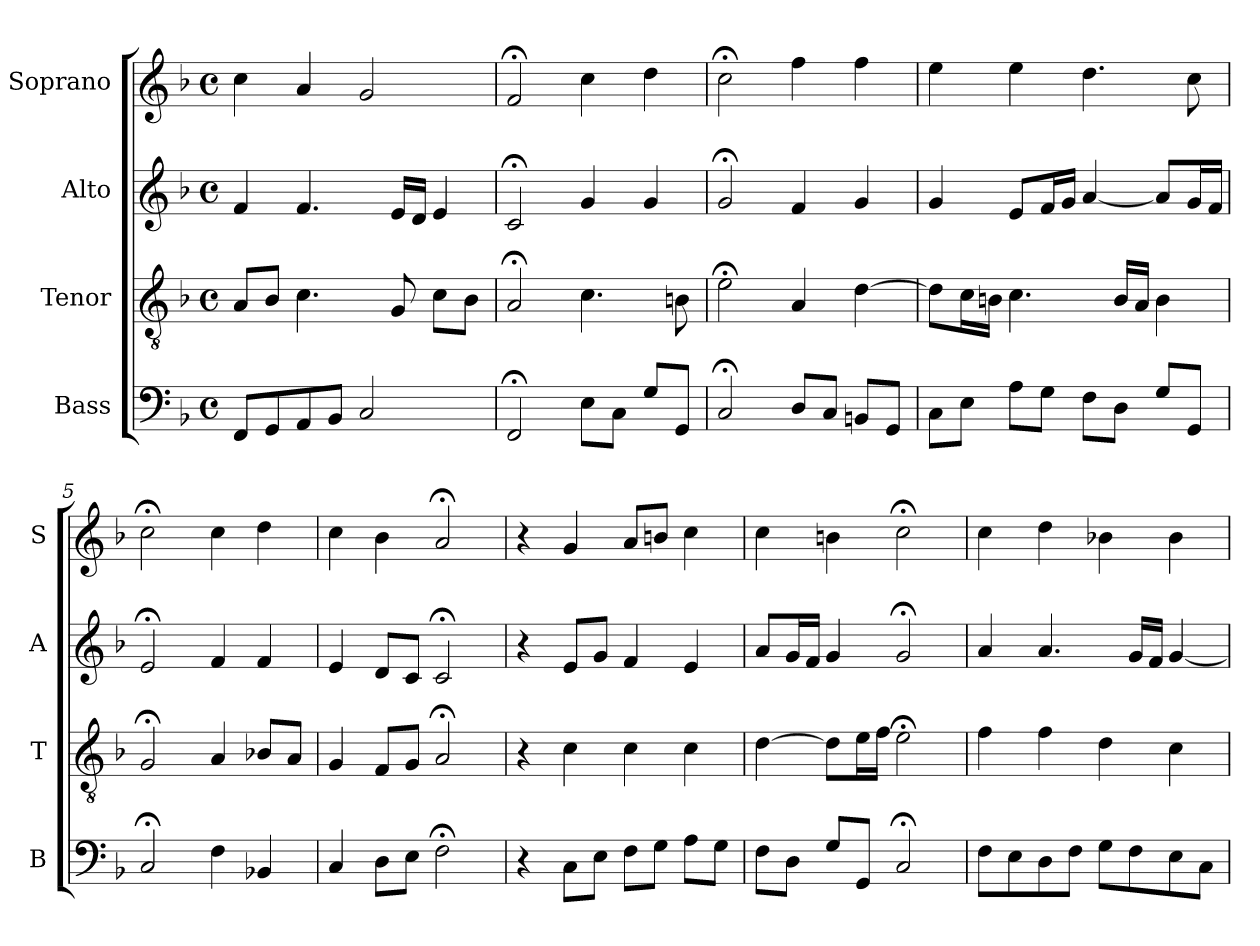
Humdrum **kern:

**kern	**kern	**kern	**kern
*part4	*part3	*part2	*part1
*staff4	*staff3	*staff2	*staff1
*I"Bass	*I"Tenor	*I"Alto	*I"Soprano
*I'B	*I'T	*I'A	*I'S
*clefF4	*clefGv2	*clefG2	*clefG2
*k[b-]	*k[b-]	*k[b-]	*k[b-]
*F:	*F:	*F:	*F:
*M4/4	*M4/4	*M4/4	*M4/4
*met(c)	*met(c)	*met(c)	*met(c)
*MM100	*MM100	*MM100	*MM100
=1	=1	=1	=1
8FFL	8AL	4f	4cc
8GG	8B-J	.	.
8AA	4.c	4.f	4a
8BB-J	.	.	.
2C	.	.	2g
.	8G	16eLL	.
.	.	16dJJ	.
.	8cL	4e	.
.	8B-J	.	.
=2	=2	=2	=2
2FF;<	2A;<	2c;<	2f;<
8EL	4.c	4g	4cc
8CJ	.	.	.
8GL	.	4g	4dd
8GGJ	8Bn	.	.
=3	=3	=3	=3
2C;<	2e;<	2g;<	2cc;<
8DL	4A	4f	4ff
8CJ	.	.	.
8BBnL	[4d	4g	4ff
8GGJ	.	.	.
=4	=4	=4	=4
8CL	8dL]	4g	4ee
8EJ	16cL	.	.
.	16BnJJ	.	.
8AL	4.c	8eL	4ee
8GJ	.	16fL	.
.	.	16gJJ	.
8FL	.	[4a	4.dd
8DJ	16BLL	.	.
.	16AJJ	.	.
8GL	4B	8aL]	.
8GGJ	.	16gL	8cc
.	.	16fJJ	.
=5	=5	=5	=5
2C;<	2G;<	2e;<	2cc;<
4F	4A	4f	4cc
4BB-X	8B-XL	4f	4dd
.	8AJ	.	.
=6	=6	=6	=6
4C	4G	4e	4cc
8DL	8FL	8dL	4b-
8EJ	8GJ	8cJ	.
2F;<	2A;<	2c;<	2a;<
=7	=7	=7	=7
4r	4r	4r	4r
8CL	4c	8eL	4g
8EJ	.	8gJ	.
8FL	4c	4f	8aL
8GJ	.	.	8bnJ
8AL	4c	4e	4cc
8GJ	.	.	.
=8	=8	=8	=8
8FL	[4d	8aL	4cc
8DJ	.	16gL	.
.	.	16fJJ	.
8GL	8dL]	4g	4bn
8GGJ	16eL	.	.
.	16fJJ	.	.
2C;<	2e;<	2g;<	2cc;<
=9	=9	=9	=9
8FL	4f	4a	4cc
8E	.	.	.
8D	4f	4.a	4dd
8FJ	.	.	.
8GL	4d	.	4b-X
8F	.	16gLL	.
.	.	16fJJ	.
8E	4c	[4g	4b-
8CJ	.	.	.
=	=	=	=
*-	*-	*-	*-
